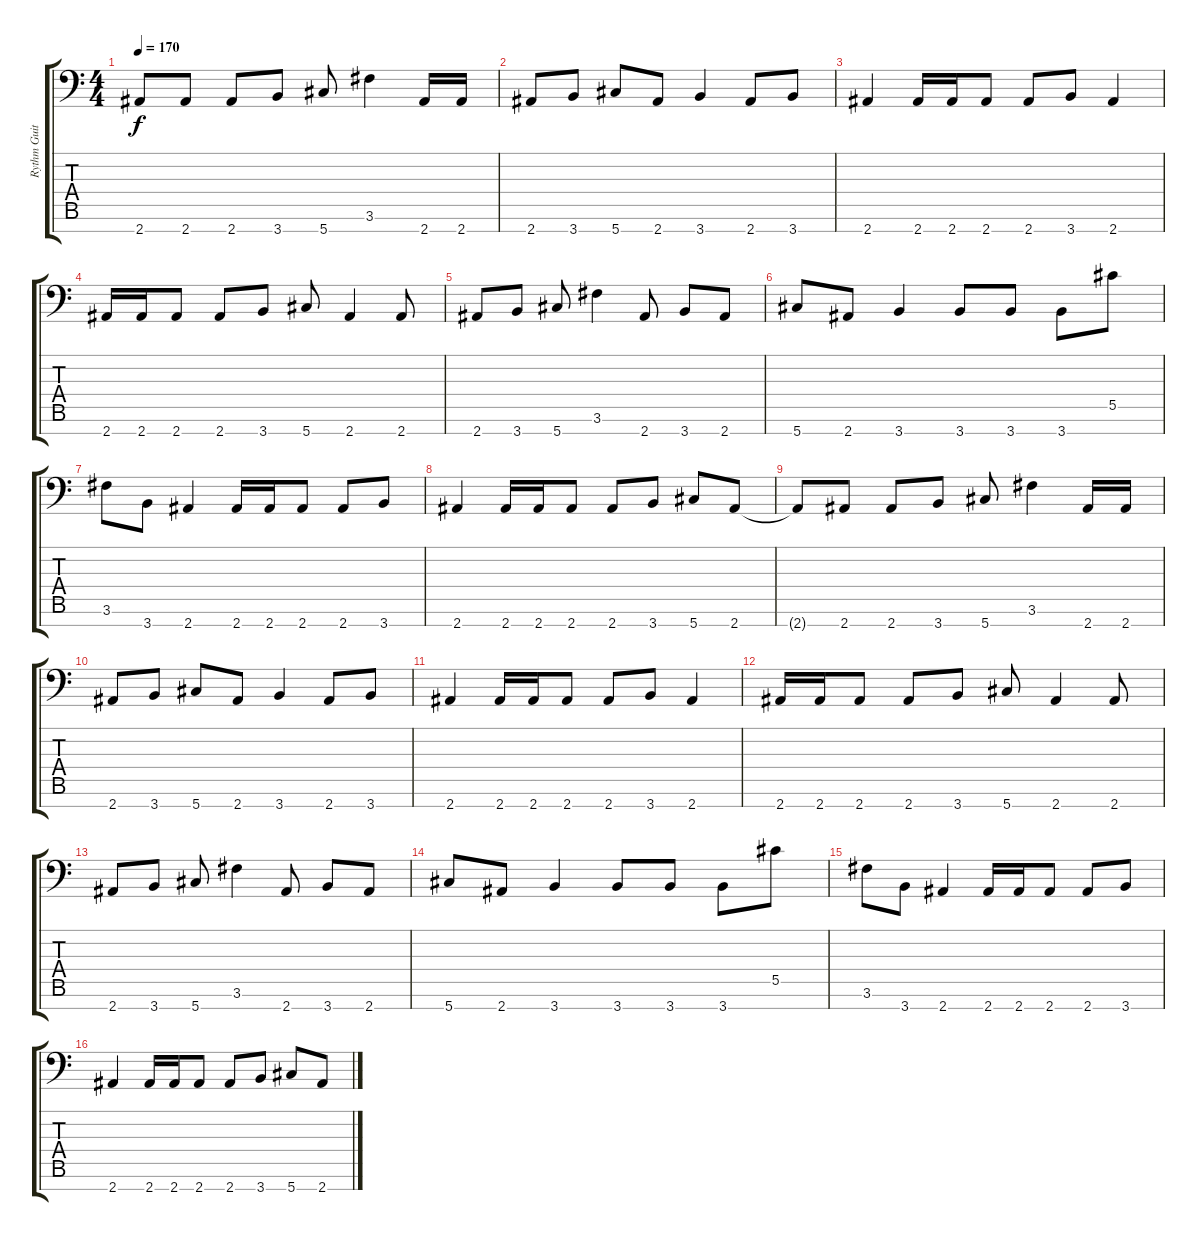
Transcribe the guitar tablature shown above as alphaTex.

\track ("Rythm Guitar #1" "Rythm Guit") {instrument distortionguitar}
\staff {score tabs}
\tuning (Eb4 Bb3 Gb3 Db3 Ab2 Eb2 Ab1) {hide}
\ts (4 4)
\tempo 170
\clef f4
\ks c
2.7{t}.8{dy f} 2.7.8 2.7.8 3.7.8 5.7.8 3.6.4 2.7.16 2.7.16 |
2.7.8 3.7.8 5.7.8 2.7.8 3.7.4 2.7.8 3.7.8 |
2.7.4 2.7.16 2.7.16 2.7.8 2.7.8 3.7.8 2.7.4 |
2.7.16 2.7.16 2.7.8 2.7.8 3.7.8 5.7.8 2.7.4 2.7.8 |
2.7.8 3.7.8 5.7.8 3.6.4 2.7.8 3.7.8 2.7.8 |
5.7.8 2.7.8 3.7.4 3.7.8 3.7.8 3.7.8 5.5.8 |
3.6.8 3.7.8 2.7.4 2.7.16 2.7.16 2.7.8 2.7.8 3.7.8 |
2.7.4 2.7.16 2.7.16 2.7.8 2.7.8 3.7.8 5.7.8 2.7.8 |
2.7{t}.8 2.7.8 2.7.8 3.7.8 5.7.8 3.6.4 2.7.16 2.7.16 |
2.7.8 3.7.8 5.7.8 2.7.8 3.7.4 2.7.8 3.7.8 |
2.7.4 2.7.16 2.7.16 2.7.8 2.7.8 3.7.8 2.7.4 |
2.7.16 2.7.16 2.7.8 2.7.8 3.7.8 5.7.8 2.7.4 2.7.8 |
2.7.8 3.7.8 5.7.8 3.6.4 2.7.8 3.7.8 2.7.8 |
5.7.8 2.7.8 3.7.4 3.7.8 3.7.8 3.7.8 5.5.8 |
3.6.8 3.7.8 2.7.4 2.7.16 2.7.16 2.7.8 2.7.8 3.7.8 |
2.7.4 2.7.16 2.7.16 2.7.8 2.7.8 3.7.8 5.7.8 2.7.8
